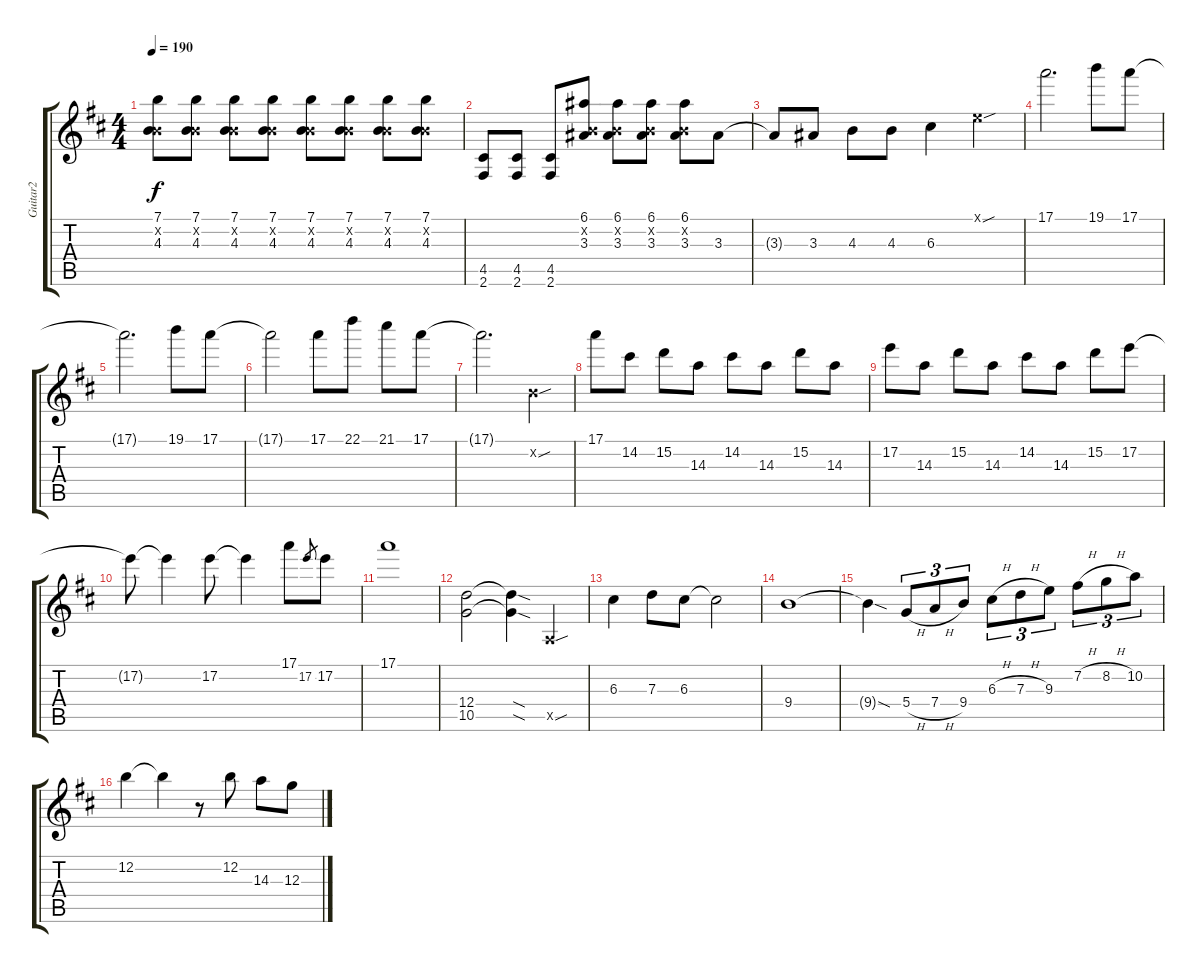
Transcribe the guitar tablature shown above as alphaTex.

\track ("Guitar2" "Guitar2") {instrument distortionguitar}
\staff {score tabs}
\tuning (E4 B3 G3 D3 A2 E2) {hide}
\ts (4 4)
\tempo 190
\clef g2
\ks d
(7.1 0.2{x} 4.3).8{dy f} (7.1 0.2{x} 4.3).8 (7.1 0.2{x} 4.3).8 (7.1 0.2{x} 4.3).8 (7.1 0.2{x} 4.3).8 (7.1 0.2{x} 4.3).8 (7.1 0.2{x} 4.3).8 (7.1 0.2{x} 4.3).8 |
(4.5 2.6).8 (4.5 2.6).8 (4.5 2.6).8 (6.1 0.2{x} 3.3).8 (6.1 0.2{x} 3.3).8 (6.1 0.2{x} 3.3).8 (6.1 0.2{x} 3.3).8 3.3.8 |
3.3{t}.8 3.3.8 4.3.8 4.3.8 6.3.4 0.1{sou x}.4 |
17.1.2{d} 19.1.8 17.1.8 |
17.1{t}.2{d} 19.1.8 17.1.8 |
17.1{t}.2 17.1.8 22.1.8 21.1.8 17.1.8 |
17.1{t}.2{d} 0.2{sou x}.4 |
17.1.8 14.2.8 15.2.8 14.3.8 14.2.8 14.3.8 15.2.8 14.3.8 |
17.2.8 14.3.8 15.2.8 14.3.8 14.2.8 14.3.8 15.2.8 17.2.8 |
17.2{t}.8 17.2{t}.4 17.2.8 17.2{t}.4 17.1.8 17.2.8{gr} 17.2.8 |
17.1.1 |
(12.4 10.5).2 (12.4{sod t} 10.5{sod t}).4 0.5{sou x}.4 |
6.3.4 7.3.8 6.3.8 6.3{t}.2 |
9.4.1 |
9.4{sod t}.4 5.4{h}.8{tu (3 2)} 7.4{h}.8{tu (3 2)} 9.4.8{tu (3 2) beam split} 6.3{h}.8{tu (3 2)} 7.3{h}.8{tu (3 2)} 9.3.8{tu (3 2)} 7.2{h}.8{tu (3 2)} 8.2{h}.8{tu (3 2)} 10.2.8{tu (3 2)} |
12.2.4 12.2{t}.4 r.8 12.2.8 14.3.8 12.3.8
